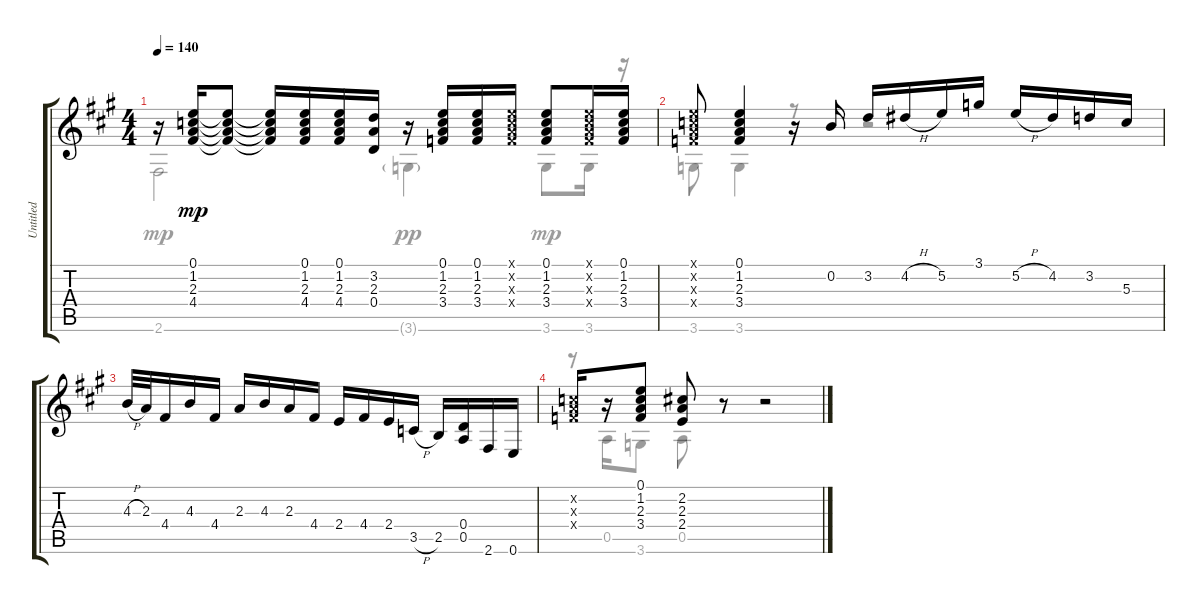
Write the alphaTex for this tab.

\track ("Untitled" "Untitled") {instrument acousticguitarnylon}
\staff {score tabs}
\tuning (E4 B3 G3 D3 A2 E2) {hide}
\voice
\ts (4 4)
\tempo 140
\clef g2
\ks a
r.16{dy mp} (0.1 1.2 2.3 4.4).16 (0.1{t} 1.2{t} 2.3{t} 4.4{t}).8 (0.1{t} 1.2{t} 2.3{t} 4.4{t}).16 (0.1 1.2 2.3 4.4).16 (0.1 1.2 2.3 4.4).16 (3.2 2.3 0.4).16 r.16 (0.1 1.2 2.3 3.4).16 (0.1 1.2 2.3 3.4).16 (0.1{x} 1.2{x} 2.3{x} 3.4{x}).16 (0.1 1.2 2.3 3.4).8 (0.1{x} 1.2{x} 2.3{x} 3.4{x}).16 (0.1 1.2 2.3 3.4).16 |
(0.1{x} 1.2{x} 2.3{x} 3.4{x}).8 (0.1 1.2 2.3 3.4).4 r.16 0.2.16 3.2.16 4.2{h}.16 5.2.16 3.1.16 5.2{h}.16 4.2.16 3.2.16 5.3.16 |
4.3{h}.32 2.3.32 4.4.16 4.3.16 4.4.16 2.3.16 4.3.16 2.3.16 4.4.16 2.4.16 4.4.16 2.4.16 3.5{h}.16 2.5.16 (0.4 0.5).16 2.6.16 0.6.16 |
(1.2{x} 2.3{x} 3.4{x}).16 r.16 (0.1 1.2 2.3 3.4).8 (2.2 2.3 2.4).8 r.8 r.2
\voice
\clef g2
\ottava regular
\simile none
\ks a
2.6.2{dy mp} 3.6{g}.4{dy pp} 3.6.8{dy mp} 3.6.16 r.16 |
3.6.8 3.6.4 r.8 r.2 |
|
r.16 0.5.16 3.6.8 0.5.8 r.8 r.2
